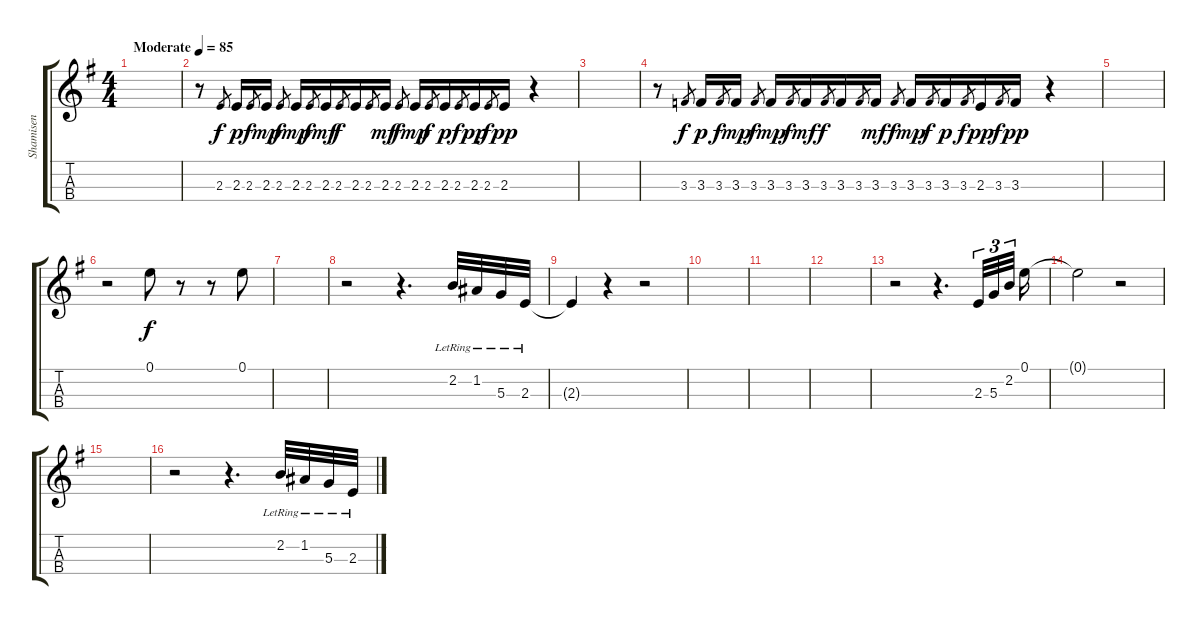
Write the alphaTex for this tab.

\track ("Shamisen" "Shamisen") {instrument shamisen}
\staff {score tabs}
\tuning (E5 A4 D4 G3) {hide}
\ts (4 4)
\tempo (85 "Moderate")
\clef g2
\ks g
|
r.8 2.3.8{gr} 2.3.16{dy p} 2.3.8{gr dy f} 2.3.16{dy mp} 2.3.8{gr dy f} 2.3.16{dy mp} 2.3.8{gr dy f} 2.3.16{dy mf} 2.3.8{gr dy f} 2.3.16 2.3.8{gr} 2.3.16{dy mf} 2.3.8{gr dy f} 2.3.16{dy mp} 2.3.8{gr dy f} 2.3.16{dy p} 2.3.8{gr dy f} 2.3.16{dy pp} 2.3.8{gr dy f} 2.3.16{dy pp} r.4 |
|
r.8 3.3.8{gr dy f} 3.3.16{dy p} 3.3.8{gr dy f} 3.3.16{dy mp} 3.3.8{gr dy f} 3.3.16{dy mp} 3.3.8{gr dy f} 3.3.16{dy mf} 3.3.8{gr dy f} 3.3.16 3.3.8{gr} 3.3.16{dy mf} 3.3.8{gr dy f} 3.3.16{dy mp} 3.3.8{gr dy f} 3.3.16{dy p} 3.3.8{gr dy f} 2.3.16{dy pp} 3.3.8{gr dy f} 3.3.16{dy pp} r.4 |
|
r.2 0.1.8{dy f} r.8 r.8 0.1.8 |
|
r.2 r.4{d} 2.2{lr}.32 1.2{lr}.32 5.3{lr}.32 2.3{lr}.32 |
2.3{t}.4 r.4 r.2 |
|
|
|
r.2 r.4{d} 2.3.32{tu (3 2)} 5.3.32{tu (3 2)} 2.2.32{tu (3 2) beam splitsecondary} 0.1.16 |
0.1{t}.2 r.2 |
|
r.2 r.4{d} 2.2{lr}.32 1.2{lr}.32 5.3{lr}.32 2.3{lr}.32
